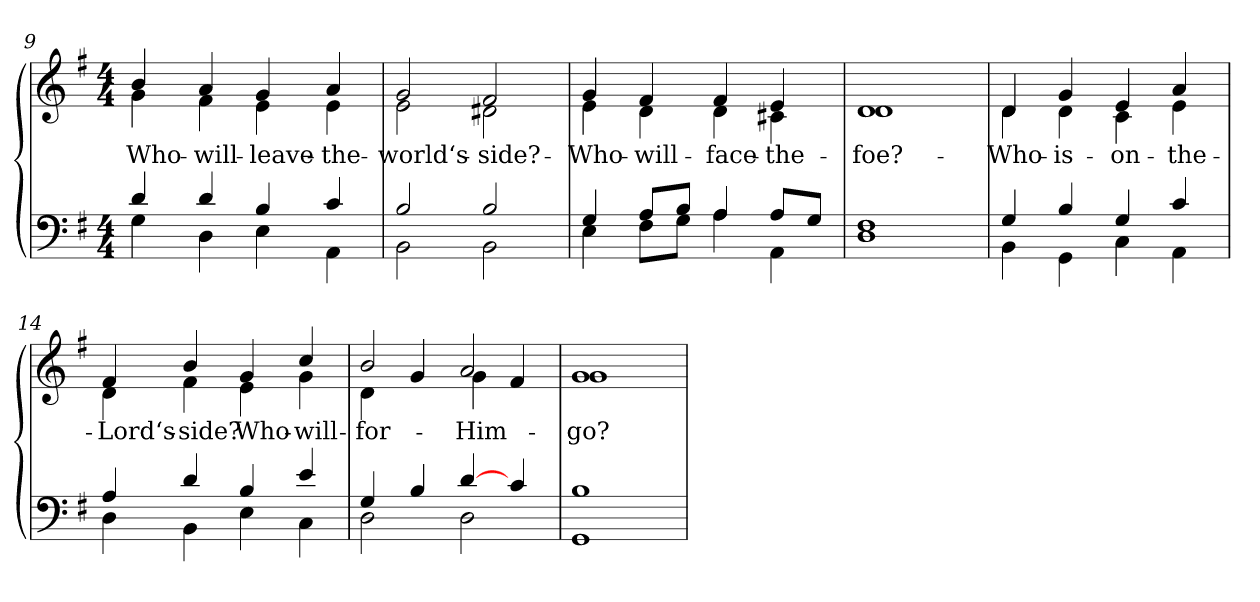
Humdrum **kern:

**kern	**kern	**text
*part1	*part1	*part1
*staff2	*staff1	*staff1
*clefF4	*clefG2	*
*k[f#]	*k[f#]	*
*G:	*G:	*
*M4/4	*M4/4	*
=9	=9	=9
*^	*	*
!	!	!	!LO:LY:b:color=#000000
*	*	*^	*
4di/	4Gi\	4bi/	4gi\	-Who-
!	!	!	!	!LO:LY:b:color=#000000
4di/	4Di\	4ai/	4f#i\	-will-
!	!	!	!	!LO:LY:b:color=#000000
4Bi/	4Ei\	4gi/	4ei\	-leave-
!	!	!	!	!LO:LY:b:color=#000000
4ci/	4AAi\	4ai/	4ei\	-the-
=10	=10	=10	=10	=10
!	!	!	!	!LO:LY:b:color=#000000
2Bi/	2BBi\	2gi/	2ei\	-world‘s-
!	!	!	!	!LO:LY:b:color=#000000
2Bi/	2BBi\	2f#i/	2d#Xi\	-side?-
!!LO:LB:g=z	!!
=11	=11	=11	=11	=11
!	!	!	!	!LO:LY:b:color=#000000
4Gi/	4Ei\	4gi/	4ei\	-Who-
!	!	!	!	!LO:LY:b:color=#000000
8Ai/L	8F#i\L	4f#i/	4di\	-will-
8Bi/J	8Gi\J	.	.	.
!	!	!	!	!LO:LY:b:color=#000000
4Ai/	4Ai\	4f#i/	4di\	-face-
!	!	!	!	!LO:LY:b:color=#000000
8Ai/L	4AAi\	4ei/	4c#Xi\	-the-
8Gi/J	.	.	.	.
=12	=12	=12	=12	=12
!	!	!	!	!LO:LY:b:color=#000000
1F#i	1Di	1di	1di	-foe?-
=13	=13	=13	=13	=13
!	!	!	!	!LO:LY:b:color=#000000
4Gi/	4BBi\	4di/	4di\	-Who-
!	!	!	!	!LO:LY:b:color=#000000
4Bi/	4GGi\	4gi/	4di\	-is-
!	!	!	!	!LO:LY:b:color=#000000
4Gi/	4Ci\	4ei/	4ci\	-on-
!	!	!	!	!LO:LY:b:color=#000000
4ci/	4AAi\	4ai/	4ei\	-the-
!!LO:LB:g=z	!!
=14	=14	=14	=14	=14
!	!	!	!	!LO:LY:b:color=#000000
4Ai/	4Di\	4f#i/	4di\	-Lord‘s-
!	!	!	!	!LO:LY:b:color=#000000
4di/	4BBi\	4bi/	4f#i\	-side?
!	!	!	!	!LO:LY:b:color=#000000
4Bi/	4Ei\	4gi/	4ei\	Who-
!	!	!	!	!LO:LY:b:color=#000000
4ei/	4Ci\	4cci/	4gi\	-will-
=15	=15	=15	=15	=15
!	!	!	!	!LO:LY:b:color=#000000
4Gi/	2Di\	2bi/	4di\	-for-
4Bi/	.	.	4gi/	.
!	!	!	!	!LO:LY:b:color=#000000
[4di/	2Di\	2ai/	4gi\	-Him-
4ci/	.	.	4f#i/	.
=16	=16	=16	=16	=16
!	!	!	!	!LO:LY:b:color=#000000
1Bi	1GGi	1gi	1gi	-go?-
*v	*v	*	*	*
*	*v	*v	*
=	=	=
*-	*-	*-
